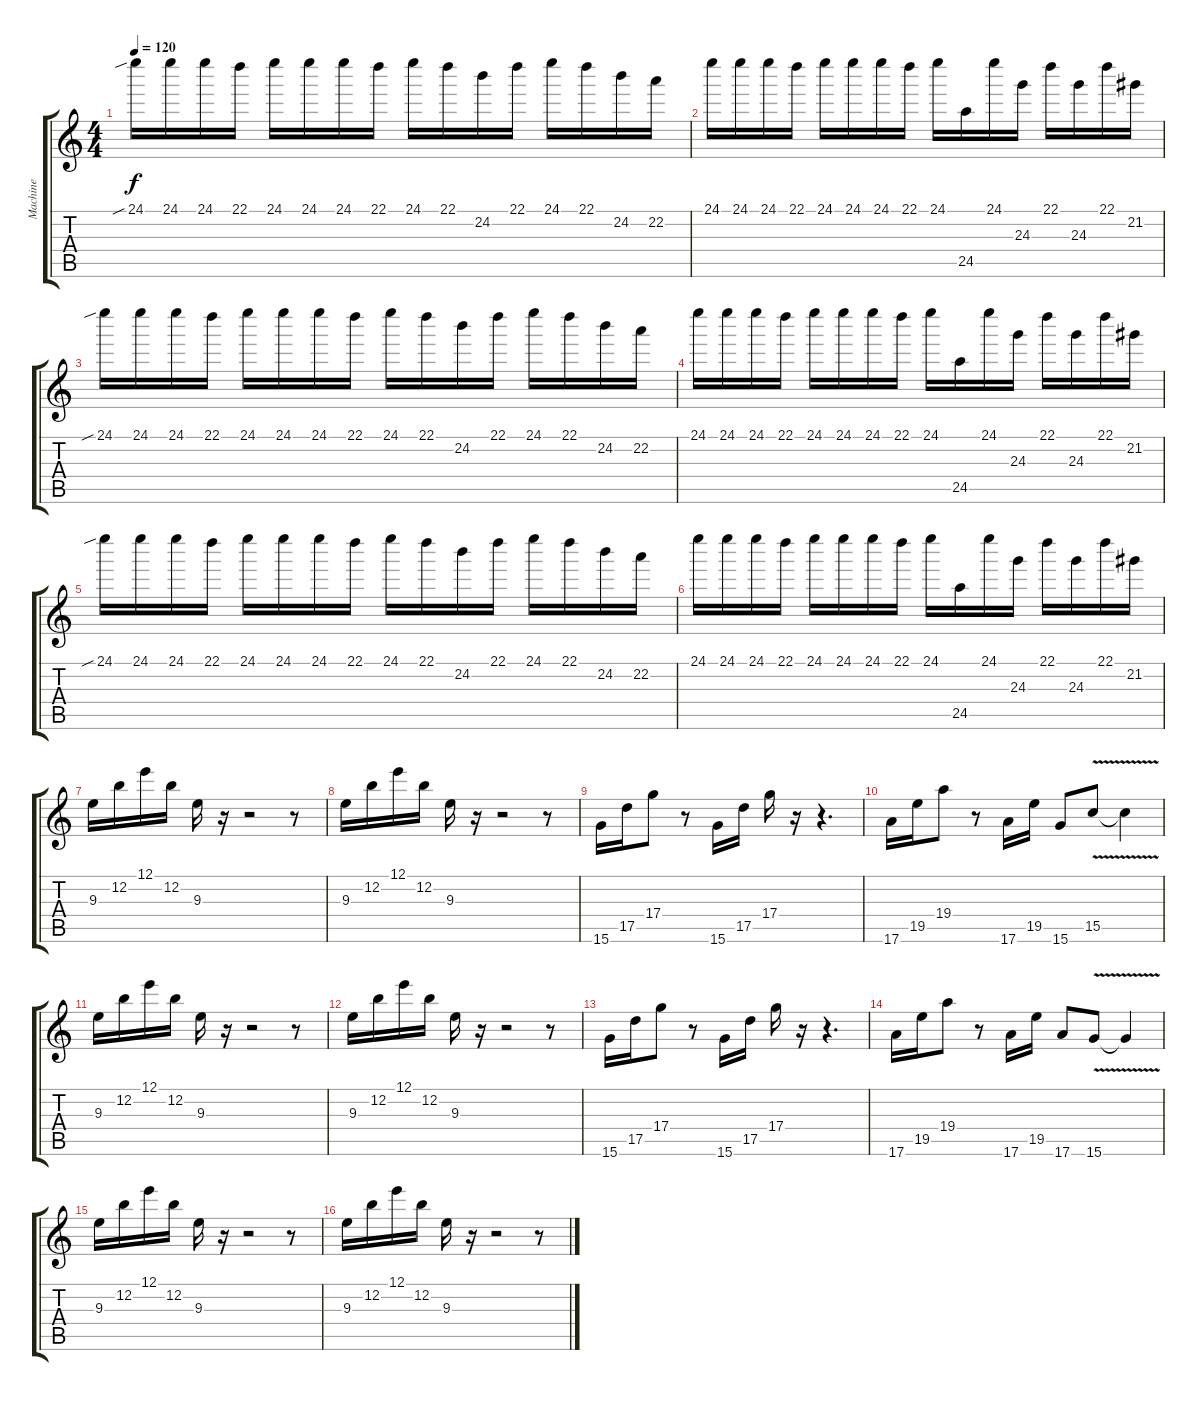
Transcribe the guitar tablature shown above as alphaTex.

\track ("Machine" "Machine") {instrument distortionguitar}
\staff {score tabs}
\tuning (E4 B3 G3 D3 A2 E2) {hide}
\ts (4 4)
\tempo 120
\clef g2
\ks c
24.1{sib}.16{dy f} 24.1.16 24.1.16 22.1.16 24.1.16 24.1.16 24.1.16 22.1.16 24.1.16 22.1.16 24.2.16 22.1.16 24.1.16 22.1.16 24.2.16 22.2.16 |
24.1.16 24.1.16 24.1.16 22.1.16 24.1.16 24.1.16 24.1.16 22.1.16 24.1.16 24.5.16 24.1.16 24.3.16 22.1.16 24.3.16 22.1.16 21.2.16 |
24.1{sib}.16 24.1.16 24.1.16 22.1.16 24.1.16 24.1.16 24.1.16 22.1.16 24.1.16 22.1.16 24.2.16 22.1.16 24.1.16 22.1.16 24.2.16 22.2.16 |
24.1.16 24.1.16 24.1.16 22.1.16 24.1.16 24.1.16 24.1.16 22.1.16 24.1.16 24.5.16 24.1.16 24.3.16 22.1.16 24.3.16 22.1.16 21.2.16 |
24.1{sib}.16 24.1.16 24.1.16 22.1.16 24.1.16 24.1.16 24.1.16 22.1.16 24.1.16 22.1.16 24.2.16 22.1.16 24.1.16 22.1.16 24.2.16 22.2.16 |
24.1.16 24.1.16 24.1.16 22.1.16 24.1.16 24.1.16 24.1.16 22.1.16 24.1.16 24.5.16 24.1.16 24.3.16 22.1.16 24.3.16 22.1.16 21.2.16 |
9.3.16{balance 16} 12.2.16 12.1.16 12.2.16 9.3.16 r.16 r.2 r.8 |
9.3.16 12.2.16 12.1.16 12.2.16 9.3.16 r.16 r.2 r.8 |
15.6.16 17.5.16 17.4.8 r.8 15.6.16 17.5.16 17.4.16 r.16 r.4{d} |
17.6.16 19.5.16 19.4.8 r.8 17.6.16 19.5.16 15.6.8 15.5{v}.8 15.5{t}.4 |
9.3.16{balance 3} 12.2.16 12.1.16 12.2.16 9.3.16 r.16 r.2 r.8 |
9.3.16 12.2.16 12.1.16 12.2.16 9.3.16 r.16 r.2 r.8 |
15.6.16 17.5.16 17.4.8 r.8 15.6.16 17.5.16 17.4.16 r.16 r.4{d} |
17.6.16 19.5.16 19.4.8 r.8 17.6.16 19.5.16 17.6.8 15.6{v}.8 15.6{t}.4 |
9.3.16 12.2.16 12.1.16 12.2.16 9.3.16 r.16 r.2 r.8 |
9.3.16 12.2.16 12.1.16 12.2.16 9.3.16 r.16 r.2 r.8
